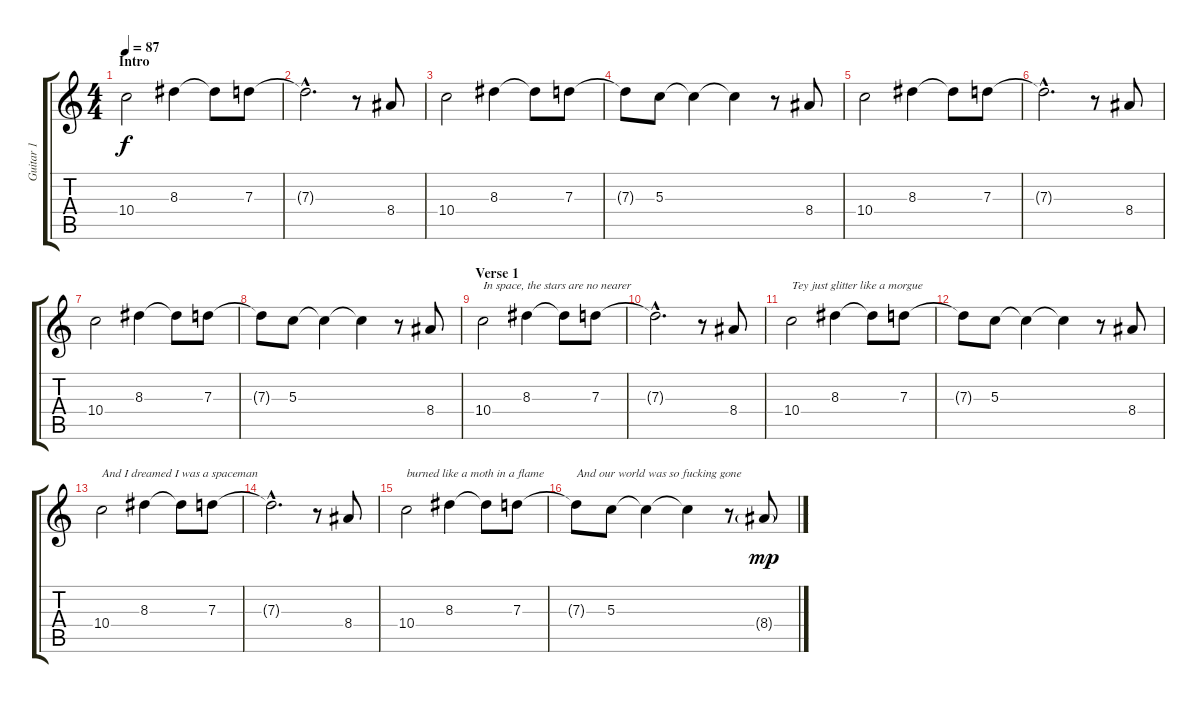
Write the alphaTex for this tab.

\track ("Guitar 1" "Guitar 1") {instrument overdrivenguitar}
\staff {score tabs}
\tuning (E4 B3 G3 D3 A2 E2) {hide}
\ts (4 4)
\section ("" "Intro")
\tempo 87
\clef g2
\ks c
10.4.2{dy f instrument overdrivenguitar} 8.3.4 8.3{t}.8 7.3.8 |
7.3{hac t}.2{d} r.8 8.4.8 |
10.4.2 8.3.4 8.3{t}.8 7.3.8 |
7.3{t}.8 5.3.8 5.3{t}.4 5.3{t}.4 r.8 8.4.8 |
10.4.2 8.3.4 8.3{t}.8 7.3.8 |
7.3{hac t}.2{d} r.8 8.4.8 |
10.4.2 8.3.4 8.3{t}.8 7.3.8 |
7.3{t}.8 5.3.8 5.3{t}.4 5.3{t}.4 r.8 8.4.8 |
\section ("" "Verse 1")
10.4.2{txt "In space, the stars are no nearer"} 8.3.4 8.3{t}.8 7.3.8 |
7.3{hac t}.2{d} r.8 8.4.8 |
10.4.2{txt "Tey just glitter like a morgue"} 8.3.4 8.3{t}.8 7.3.8 |
7.3{t}.8 5.3.8 5.3{t}.4 5.3{t}.4 r.8 8.4.8 |
10.4.2{txt "And I dreamed I was a spaceman"} 8.3.4 8.3{t}.8 7.3.8 |
7.3{hac t}.2{d} r.8 8.4.8 |
10.4.2{txt "burned like a moth in a flame"} 8.3.4 8.3{t}.8 7.3.8 |
7.3{t}.8{txt "And our world was so fucking gone"} 5.3.8 5.3{t}.4 5.3{t}.4 r.8 8.4{g}.8{dy mp}
